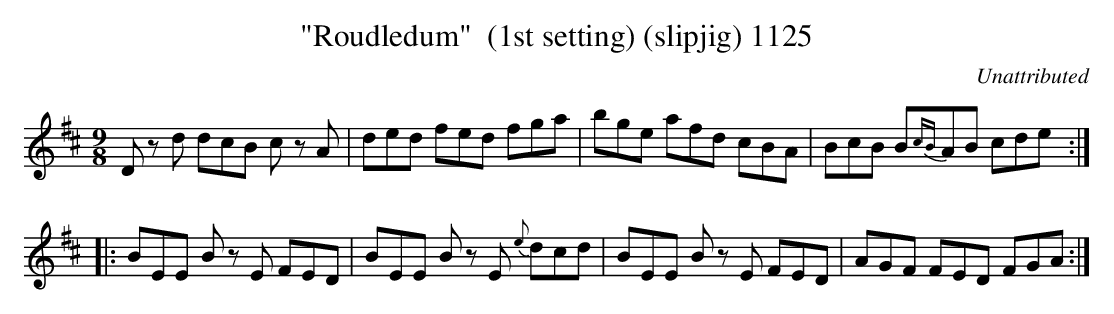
X:1
T:"Roudledum"  (1st setting) (slipjig) 1125
C:Unattributed
BRENNAN July 2003 (HTTP://WWW.SOSYOURMOM.COM)
M:9/8
L:1/8
K:D
D zd dcB c zA|ded fed fga|bge afd cBA|BcB B{cB}AB cde:|
|:BEE B zE FED|BEE B zE {e}dcd|BEE B zE FED|AGF FED FGA:|
